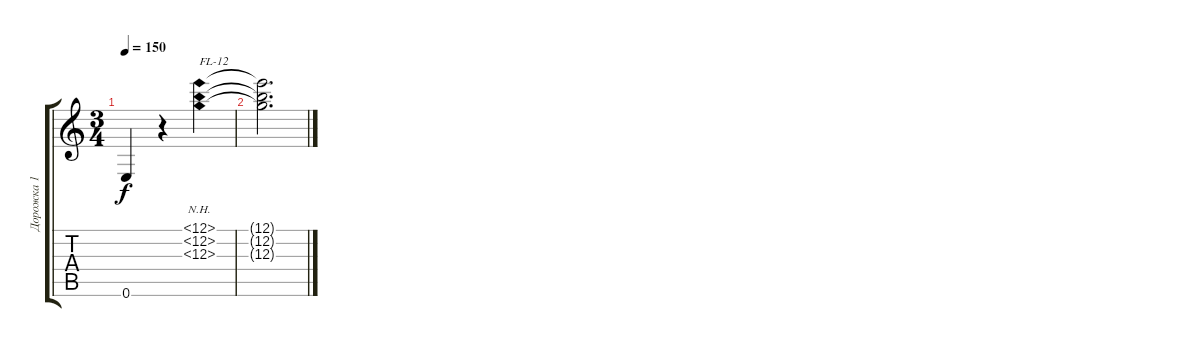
\track ("Дорожка 1" "Дорожка 1") {instrument acousticguitarnylon}
\staff {score tabs}
\tuning (E4 B3 G3 D3 A2 E2) {hide}
\ts (3 4)
\tempo 150
\clef g2
\ks c
0.6.4{dy f} r.4 (12.1{nh} 12.2{nh} 12.3{nh}).4{txt "FL-12"} |
(12.1{t} 12.2{t} 12.3{t}).2{d}
